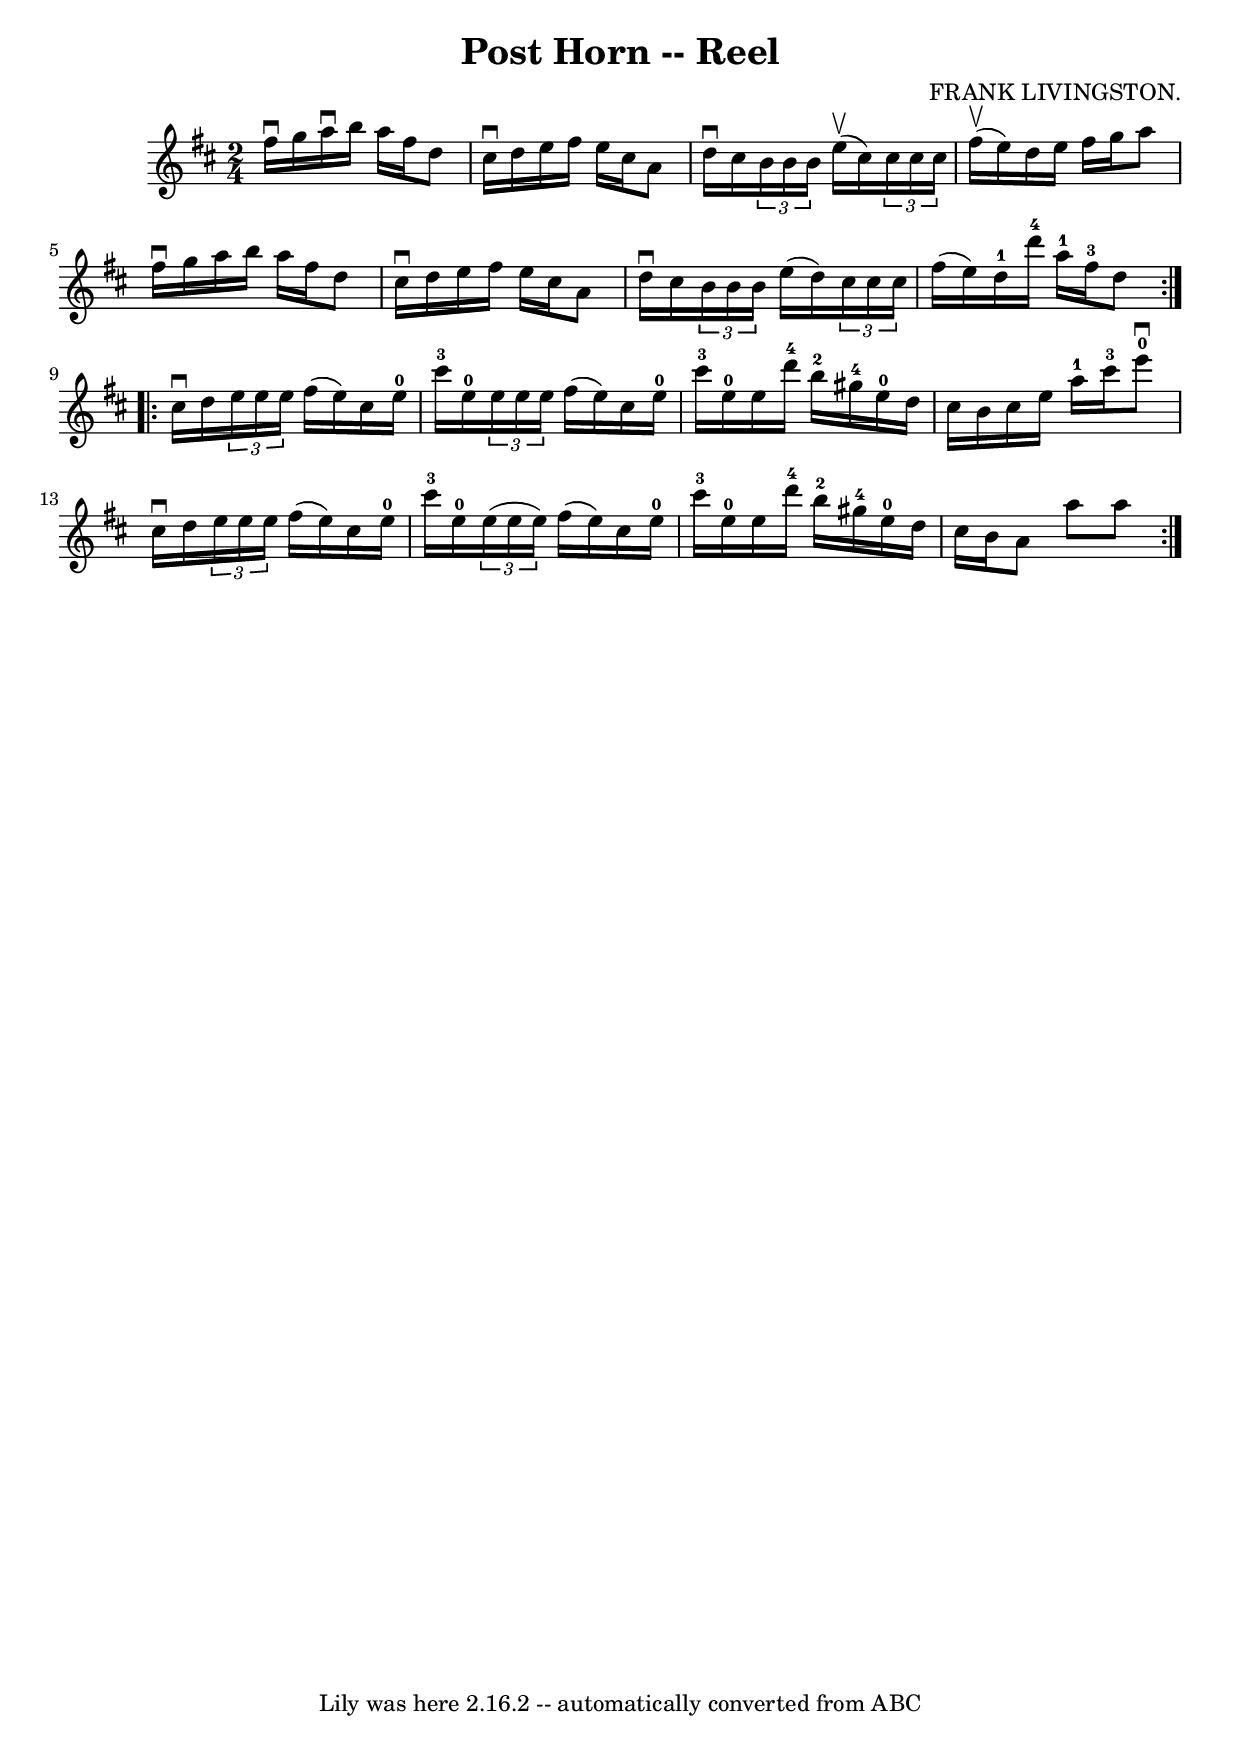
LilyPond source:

\version "2.16.2"
\include "Mammoth.ily"
\header {
  %% book = "Ryan's Mammoth Collection"
  composer = "FRANK LIVINGSTON."
  crossRefNumber = "1"
  footnotes = "\\\\307"
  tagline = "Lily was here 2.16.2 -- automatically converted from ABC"
  title = "Post Horn -- Reel"

}
voicedefault =  {



  \repeat volta 2 {

    \time 2/4 
    \key d \major
 fis''16^\downbow g''16  |
    a''16 
    ^\downbow b''16 a''16 fis''16 d''8 cis''16^\downbow d''16    
    |
    e''16 fis''16 e''16 cis''16 a'8 d''16^\downbow   
    cis''16    |
    \times 2/3 { b'16 b'16 b'16  
	       } e''16^\upbow(
    cis''16)   \times 2/3 { cis''16 cis''16 cis''16  
			  } fis''16 
    ^\upbow(e''16)   |
    d''16 e''16 fis''16 g''16 a''8    
    fis''16^\downbow g''16    |
    a''16 b''16 a''16 fis''16    
    d''8 cis''16^\downbow d''16    |
    e''16 fis''16 e''16    
    cis''16 a'8 d''16^\downbow cis''16    |
    \times 2/3 { b'16   
		 b'16 b'16  
	       } e''16 (d''16)   \times 2/3 { cis''16 cis''16    
					      cis''16  
					    } fis''16 (e''16)   |
    d''16-1 d'''16-4   
    a''16-1 fis''16-3 d''8  
  }     
  \repeat volta 2 {
    cis''16^\downbow   
    d''16  |
    \times 2/3 { e''16 e''16 e''16  
	       } fis''16 (
    e''16) cis''16 e''16-0 cis'''16-3 e''16-0   |
    
    \times 2/3 { e''16 e''16 e''16  
	       } fis''16 (e''16) cis''16    
    e''16-0 cis'''16-3 e''16-0   |
    e''16 d'''16-4   
    b''16-2 gis''16-4 e''16-0 d''16 cis''16 b'16    |
    
    cis''16 e''16 a''16-1 cis'''16-3 e'''8-0^\downbow   
    cis''16^\downbow d''16    |
    \times 2/3 { e''16 e''16    
		 e''16  
	       } fis''16 (e''16) cis''16 e''16-0 cis'''16-3   
    e''16-0   |
    \times 2/3 { e''16 (e''16 e''16) 
	       } fis''16 
    (e''16) cis''16 e''16-0 cis'''16-3 e''16-0   |
    
    e''16 d'''16-4 b''16-2 gis''16-4 e''16-0 d''16    
    cis''16 b'16    |
    a'8 a''8 a''8    
  }   

}

\score{
  <<

    \context Staff="default"
    {
      \voicedefault 
      
    }

  >>
  \layout {
    
  }
  \midi {
  }

}
